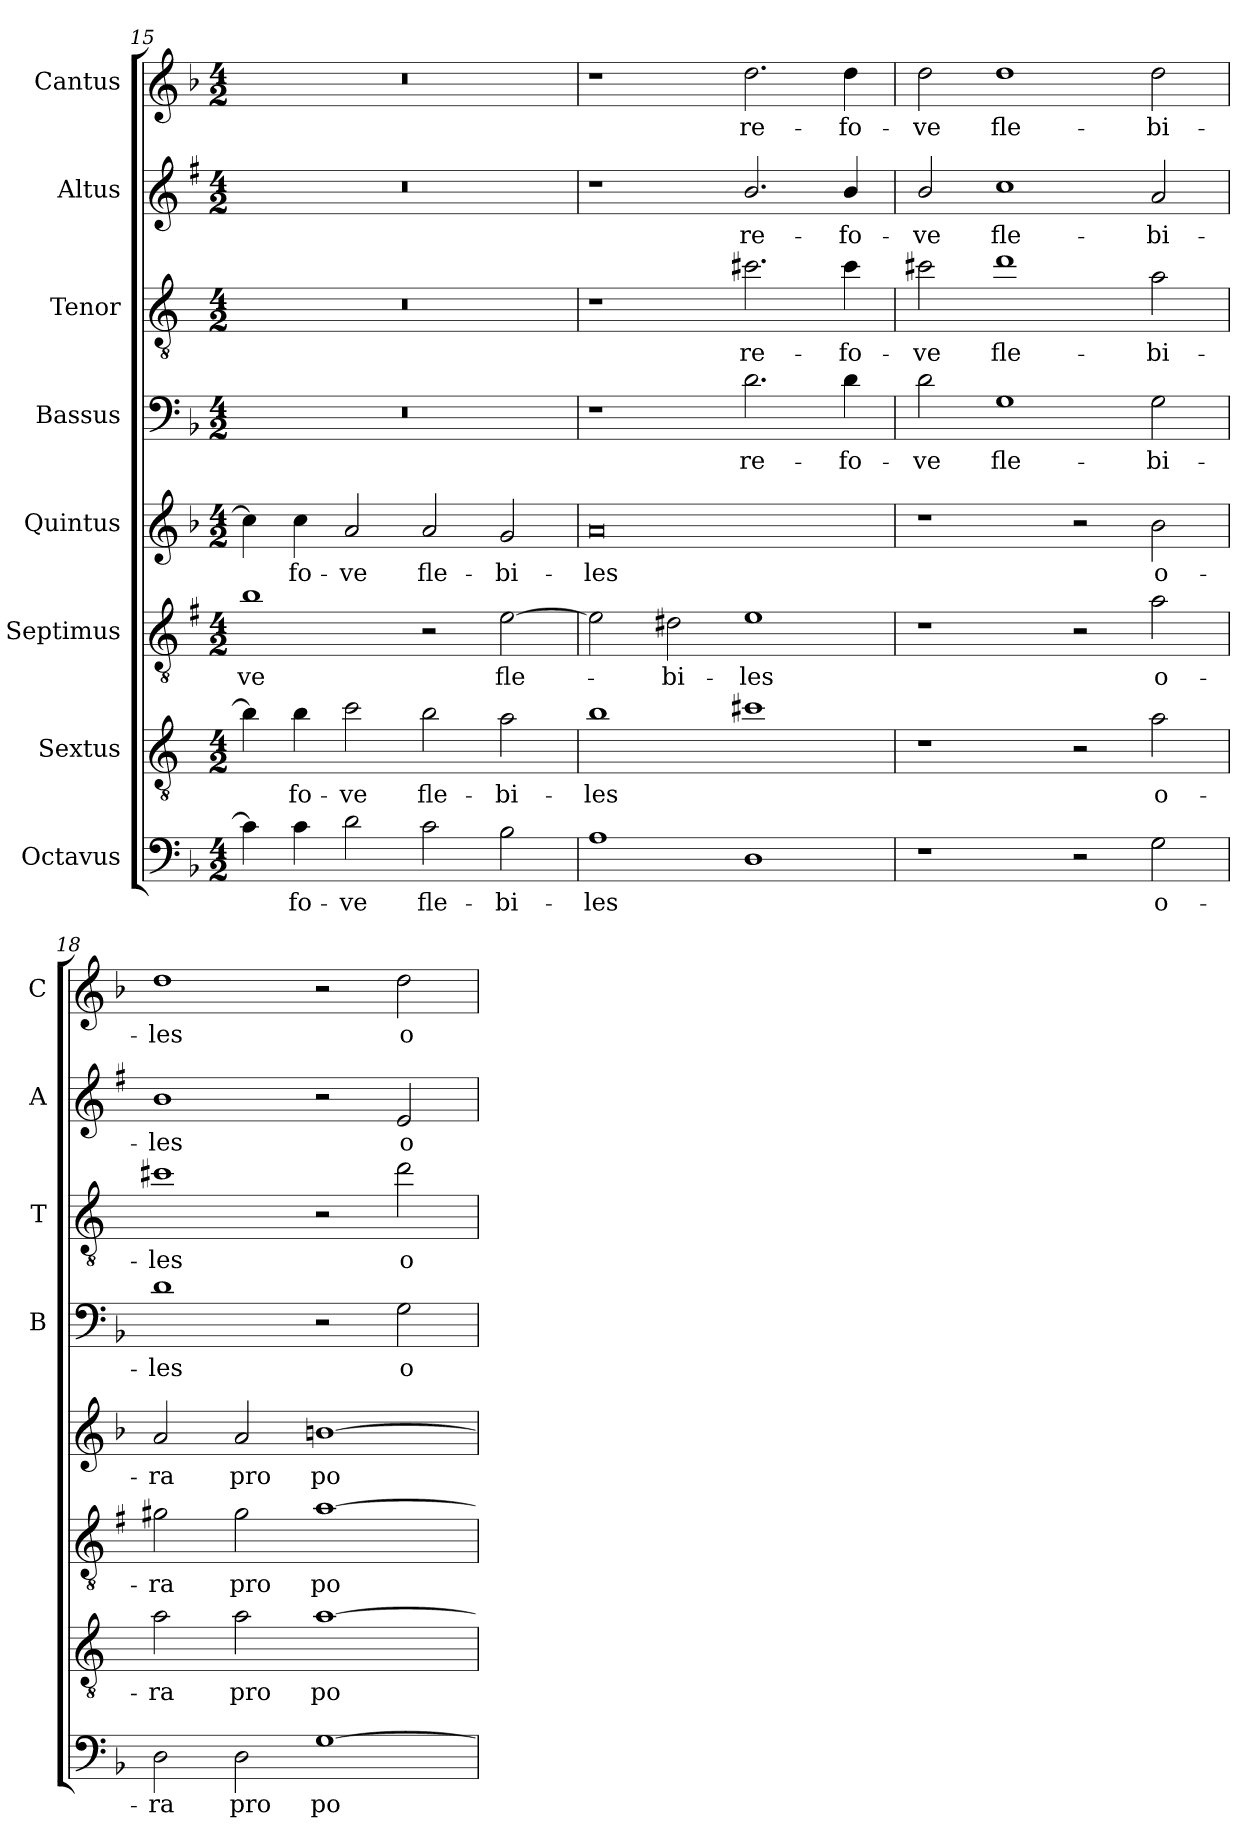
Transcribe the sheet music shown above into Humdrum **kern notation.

**kern	**text	**kern	**text	**kern	**text	**kern	**text	**kern	**text	**kern	**text	**kern	**text	**kern	**text
*part8	*part8	*part7	*part7	*part6	*part6	*part5	*part5	*part4	*part4	*part3	*part3	*part2	*part2	*part1	*part1
*staff8	*staff8	*staff7	*staff7	*staff6	*staff6	*staff5	*staff5	*staff4	*staff4	*staff3	*staff3	*staff2	*staff2	*staff1	*staff1
*I"Octavus	*	*I"Sextus	*	*I"Septimus	*	*I"Quintus	*	*I"Bassus	*	*I"Tenor	*	*I"Altus	*	*I"Cantus	*
*	*	*	*	*	*	*	*	*I'B	*	*I'T	*	*I'A	*	*I'C	*
!!LO:LB:g=z
*clefF4	*	*clefGv2	*	*clefGv2	*	*clefG2	*	*clefF4	*	*clefGv2	*	*clefG2	*	*clefG2	*
*	*	*ITrd4c7	*	*ITrd1c2	*	*	*	*	*	*ITrd4c7	*	*ITrd1c2	*	*	*
*k[b-]	*	*k[b-]	*	*k[b-]	*	*k[b-]	*	*k[b-]	*	*k[b-]	*	*k[b-]	*	*k[b-]	*
*F:	*	*F:	*	*F:	*	*F:	*	*F:	*	*F:	*	*F:	*	*F:	*
*M4/2	*	*M4/2	*	*M4/2	*	*M4/2	*	*M4/2	*	*M4/2	*	*M4/2	*	*M4/2	*
=15	=15	=15	=15	=15	=15	=15	=15	=15	=15	=15	=15	=15	=15	=15	=15
!	!	!	!	!	!LO:LY:b	!	!	!	!	!	!	!	!	!	!
4c\]	.	4e\]	.	1a	-ve	4cc\]	.	0r	.	0r	.	0r	.	0r	.
!	!LO:LY:b	!	!LO:LY:b	!	!	!	!LO:LY:b	!	!	!	!	!	!	!	!
4c\	-fo-	4e\	-fo-	.	.	4cc\	-fo-	.	.	.	.	.	.	.	.
!	!LO:LY:b	!	!LO:LY:b	!	!	!	!LO:LY:b	!	!	!	!	!	!	!	!
2d\	-ve	2f\	-ve	.	.	2a/	-ve	.	.	.	.	.	.	.	.
!	!LO:LY:b	!	!LO:LY:b	!	!	!	!LO:LY:b	!	!	!	!	!	!	!	!
2c\	fle-	2e\	fle-	2r	.	2a/	fle-	.	.	.	.	.	.	.	.
!	!LO:LY:b	!	!LO:LY:b	!	!LO:LY:b	!	!LO:LY:b	!	!	!	!	!	!	!	!
2B-\	-bi-	2d\	-bi-	[2d\	fle-	2g/	-bi-	.	.	.	.	.	.	.	.
=16	=16	=16	=16	=16	=16	=16	=16	=16	=16	=16	=16	=16	=16	=16	=16
!	!LO:LY:b	!	!LO:LY:b	!	!	!	!LO:LY:b	!	!	!	!	!	!	!	!
1A	-les	1e	-les	2d\]	.	0a	-les	1r	.	1r	.	1r	.	1r	.
!	!	!	!	!	!LO:LY:b	!	!	!	!	!	!	!	!	!	!
.	.	.	.	2c#X\	-bi-	.	.	.	.	.	.	.	.	.	.
!	!	!	!	!	!LO:LY:b	!	!	!	!LO:LY:b	!	!LO:LY:b	!	!LO:LY:b	!	!LO:LY:b
1D	.	1f#X	.	1d	-les	.	.	2.d\	re-	2.f#X\	re-	2.a/	re-	2.dd\	re-
!	!	!	!	!	!	!	!	!	!LO:LY:b	!	!LO:LY:b	!	!LO:LY:b	!	!LO:LY:b
.	.	.	.	.	.	.	.	4d\	-fo-	4f#\	-fo-	4a/	-fo-	4dd\	-fo-
=17	=17	=17	=17	=17	=17	=17	=17	=17	=17	=17	=17	=17	=17	=17	=17
!	!	!	!	!	!	!	!	!	!LO:LY:b	!	!LO:LY:b	!	!LO:LY:b	!	!LO:LY:b
1r	.	1r	.	1r	.	1r	.	2d\	-ve	2f#X\	-ve	2a/	-ve	2dd\	-ve
!	!	!	!	!	!	!	!	!	!LO:LY:b	!	!LO:LY:b	!	!LO:LY:b	!	!LO:LY:b
.	.	.	.	.	.	.	.	1G	fle-	1g	fle-	1b-	fle-	1dd	fle-
2r	.	2r	.	2r	.	2r	.	.	.	.	.	.	.	.	.
!	!LO:LY:b	!	!LO:LY:b	!	!LO:LY:b	!	!LO:LY:b	!	!LO:LY:b	!	!LO:LY:b	!	!LO:LY:b	!	!LO:LY:b
2G\	o-	2d\	o-	2g\	o-	2b-\	o-	2G\	-bi-	2d\	-bi-	2g/	-bi-	2dd\	-bi-
=18	=18	=18	=18	=18	=18	=18	=18	=18	=18	=18	=18	=18	=18	=18	=18
!	!LO:LY:b	!	!LO:LY:b	!	!LO:LY:b	!	!LO:LY:b	!	!LO:LY:b	!	!LO:LY:b	!	!LO:LY:b	!	!LO:LY:b
2D\	-ra	2d\	-ra	2f#X\	-ra	2a/	-ra	1d	-les	1f#X	-les	1a	-les	1dd	-les
!	!LO:LY:b	!	!LO:LY:b	!	!LO:LY:b	!	!LO:LY:b	!	!	!	!	!	!	!	!
2D\	pro	2d\	pro	2f#\	pro	2a/	pro	.	.	.	.	.	.	.	.
!	!LO:LY:b	!	!LO:LY:b	!	!LO:LY:b	!	!LO:LY:b	!	!	!	!	!	!	!	!
[1G	po-	[1d	po-	[1g	po-	[1bn	po-	2r	.	2r	.	2r	.	2r	.
!	!	!	!	!	!	!	!	!	!LO:LY:b	!	!LO:LY:b	!	!LO:LY:b	!	!LO:LY:b
.	.	.	.	.	.	.	.	2G\	o-	2g\	o-	2d/	o-	2dd\	o-
=	=	=	=	=	=	=	=	=	=	=	=	=	=	=	=
*-	*-	*-	*-	*-	*-	*-	*-	*-	*-	*-	*-	*-	*-	*-	*-
